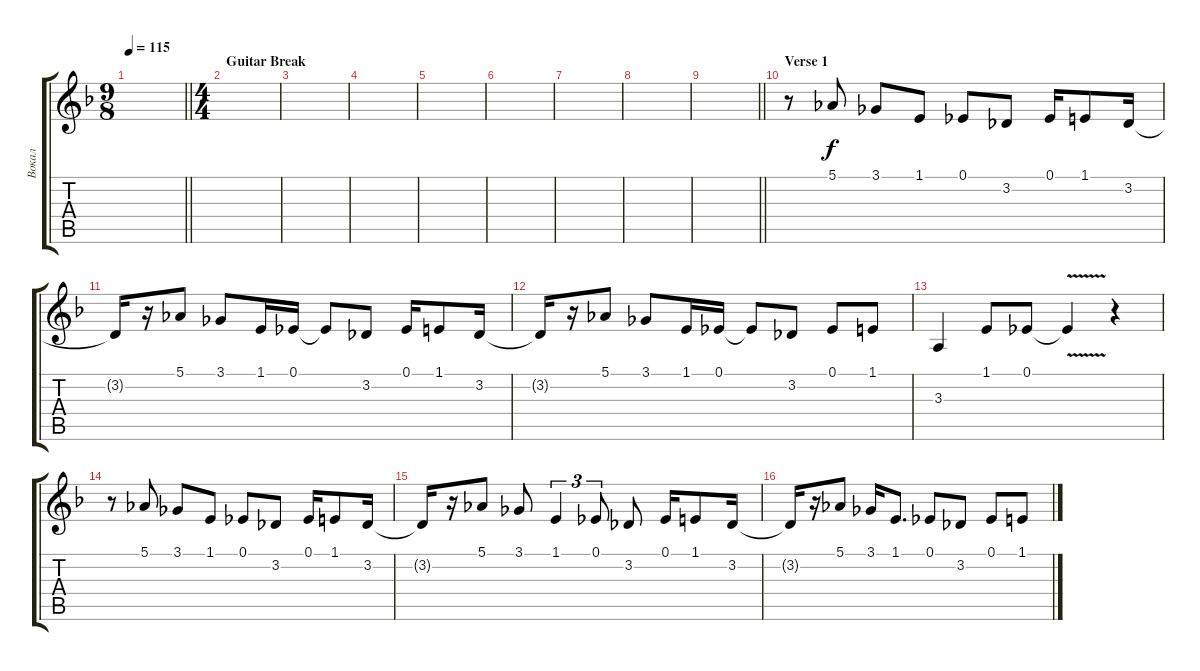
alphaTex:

\track ("Вокал" "Вокал") {instrument trumpet}
\staff {score tabs}
\tuning (Eb4 Bb3 Gb3 Db3 Ab2 Eb2) {hide}
\ts (9 8)
\tempo 115
\clef g2
\barLineRight lightlight
\ks dminor
|
\ts (4 4)
\section ("" "Guitar Break")
|
|
|
|
|
|
|
\barLineRight lightlight
|
\section ("" "Verse 1")
r.8 5.1.8 3.1.8 1.1.8 0.1.8 3.2.8 0.1.16 1.1.8 3.2.16 |
3.2{t}.16 r.16 5.1.8 3.1.8 1.1.16 0.1.16 0.1{t}.8 3.2.8 0.1.16 1.1.8 3.2.16 |
3.2{t}.16 r.16 5.1.8 3.1.8 1.1.16 0.1.16 0.1{t}.8 3.2.8 0.1.8 1.1.8 |
3.3.4 1.1.8 0.1.8 0.1{v t}.4 r.4 |
r.8 5.1.8 3.1.8 1.1.8 0.1.8 3.2.8 0.1.16 1.1.8 3.2.16 |
3.2{t}.16 r.16 5.1.8 3.1.8 1.1.4{tu (3 2)} 0.1.8{tu (3 2)} 3.2.8 0.1.16 1.1.8 3.2.16 |
3.2{t}.16 r.16 5.1.8 3.1.16 1.1.8{d} 0.1.8 3.2.8 0.1.8 1.1.8
